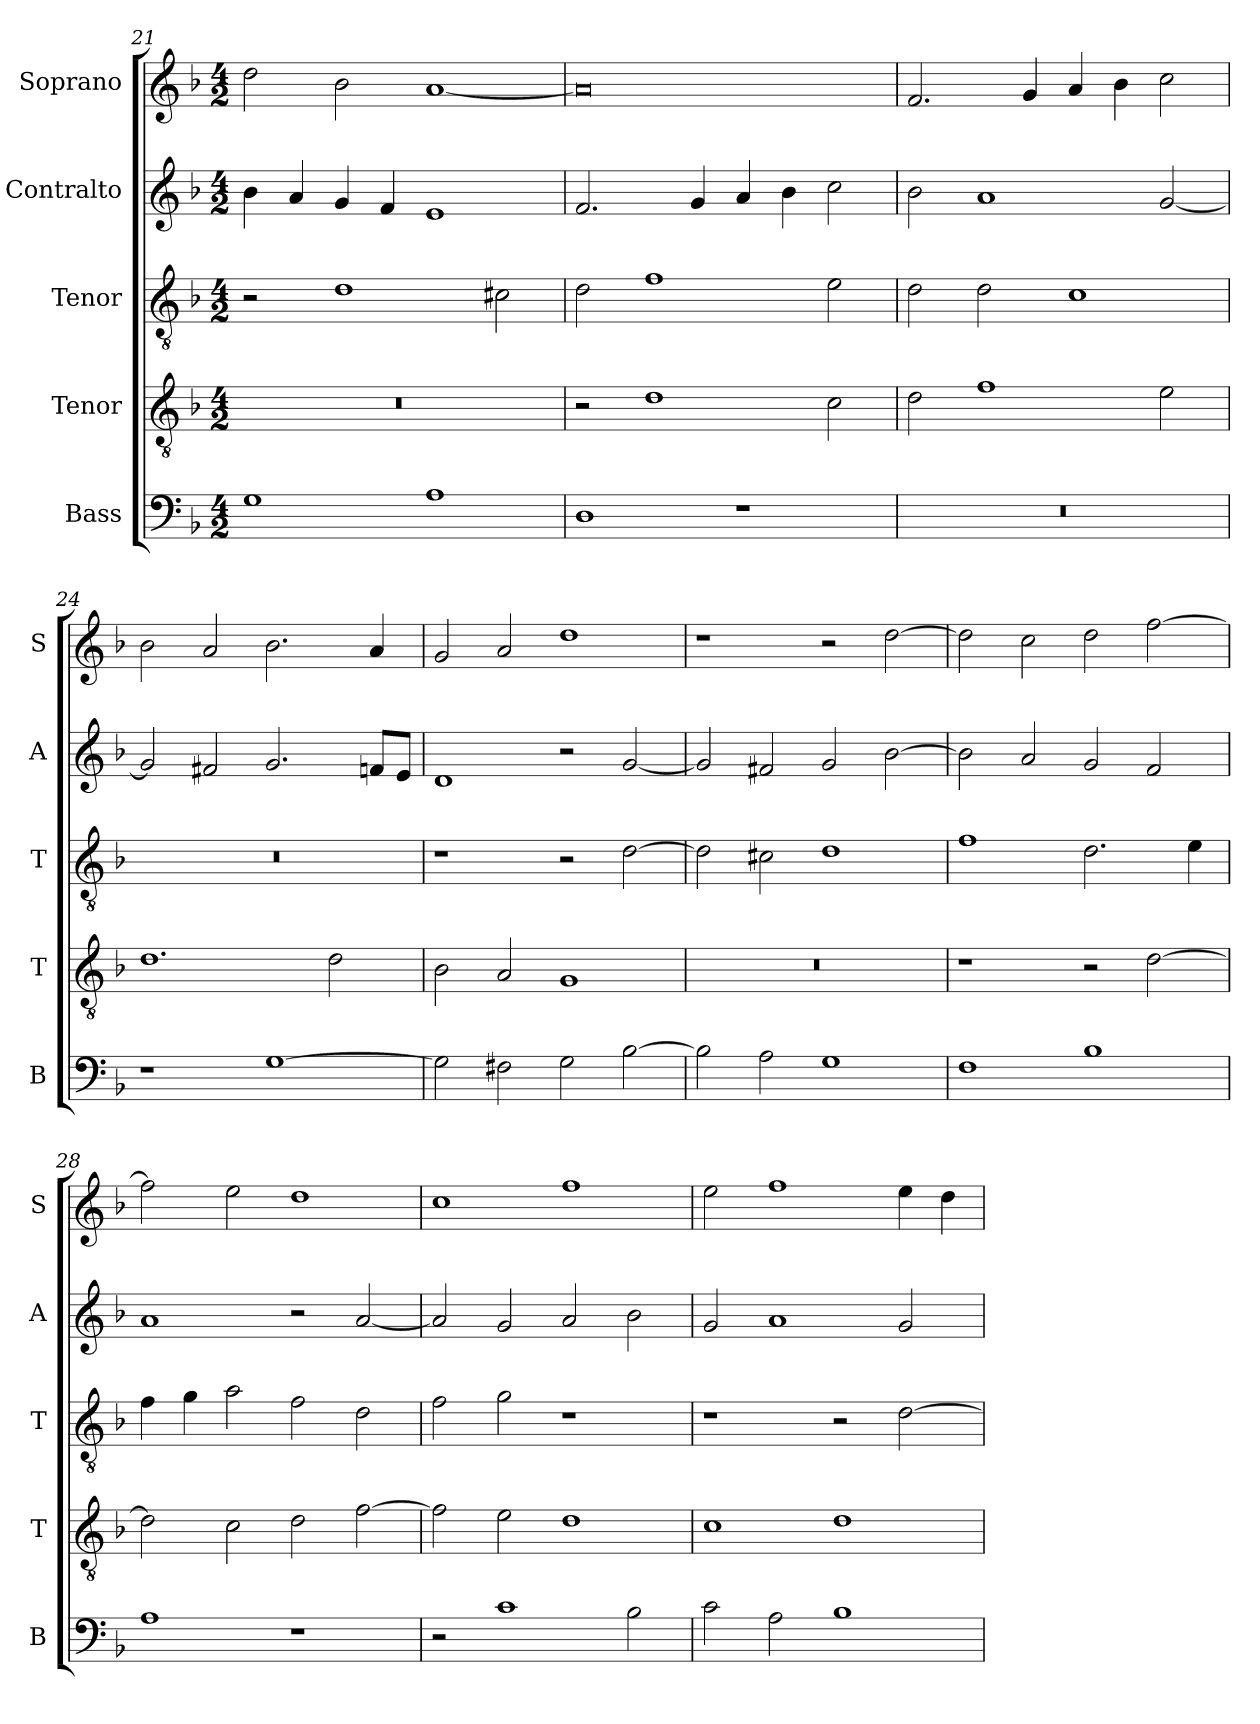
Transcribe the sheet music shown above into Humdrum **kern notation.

**kern	**kern	**kern	**kern	**kern
*part5	*part4	*part3	*part2	*part1
*staff5	*staff4	*staff3	*staff2	*staff1
*I"Bass	*I"Tenor	*I"Tenor	*I"Contralto	*I"Soprano
*I'B	*I'T	*I'T	*I'A	*I'S
*clefF4	*clefGv2	*clefGv2	*clefG2	*clefG2
*k[b-]	*k[b-]	*k[b-]	*k[b-]	*k[b-]
*D:aeo	*D:aeo	*D:aeo	*D:aeo	*D:aeo
*M4/2	*M4/2	*M4/2	*M4/2	*M4/2
=21	=21	=21	=21	=21
1G	0r	2r	4b-	2dd
.	.	.	4a	.
.	.	1d	4g	2b-
.	.	.	4f	.
1A	.	.	1e	[1a
.	.	2c#X	.	.
=22	=22	=22	=22	=22
1D	2r	2d	2.f	0a]
.	1d	1f	.	.
.	.	.	4g	.
1r	.	.	4a	.
.	.	.	4b-	.
.	2c	2e	2cc	.
=23	=23	=23	=23	=23
0r	2d	2d	2b-	2.f
.	1f	2d	1a	.
.	.	.	.	4g
.	.	1c	.	4a
.	.	.	.	4b-
.	2e	.	[2g	2cc
=24	=24	=24	=24	=24
1r	1.d	0r	2g]	2b-
.	.	.	2f#X	2a
[1G	.	.	2.g	2.b-
.	2d	.	.	.
.	.	.	8fn/L	4a
.	.	.	8e/J	.
=25	=25	=25	=25	=25
2G]	2B-	1r	1d	2g
2F#X	2A	.	.	2a
2G	1G	2r	2r	1dd
[2B-	.	[2d	[2g	.
=26	=26	=26	=26	=26
2B-]	0r	2d]	2g]	1r
2A	.	2c#X	2f#X	.
1G	.	1d	2g	2r
.	.	.	[2b-	[2dd
=27	=27	=27	=27	=27
1F	1r	1f	2b-]	2dd]
.	.	.	2a	2cc
1B-	2r	2.d	2g	2dd
.	[2d	.	2f	[2ff
.	.	4e	.	.
=28	=28	=28	=28	=28
1A	2d]	4f	1a	2ff]
.	.	4g	.	.
.	2c	2a	.	2ee
1r	2d	2f	2r	1dd
.	[2f	2d	[2a	.
=29	=29	=29	=29	=29
2r	2f]	2f	2a]	1cc
1c	2e	2g	2g	.
.	1d	1r	2a	1ff
2B-	.	.	2b-	.
=30	=30	=30	=30	=30
2c	1c	1r	2g	2ee
2A	.	.	1a	1ff
1B-	1d	2r	.	.
.	.	[2d	2g	4ee
.	.	.	.	4dd
=	=	=	=	=
*-	*-	*-	*-	*-
